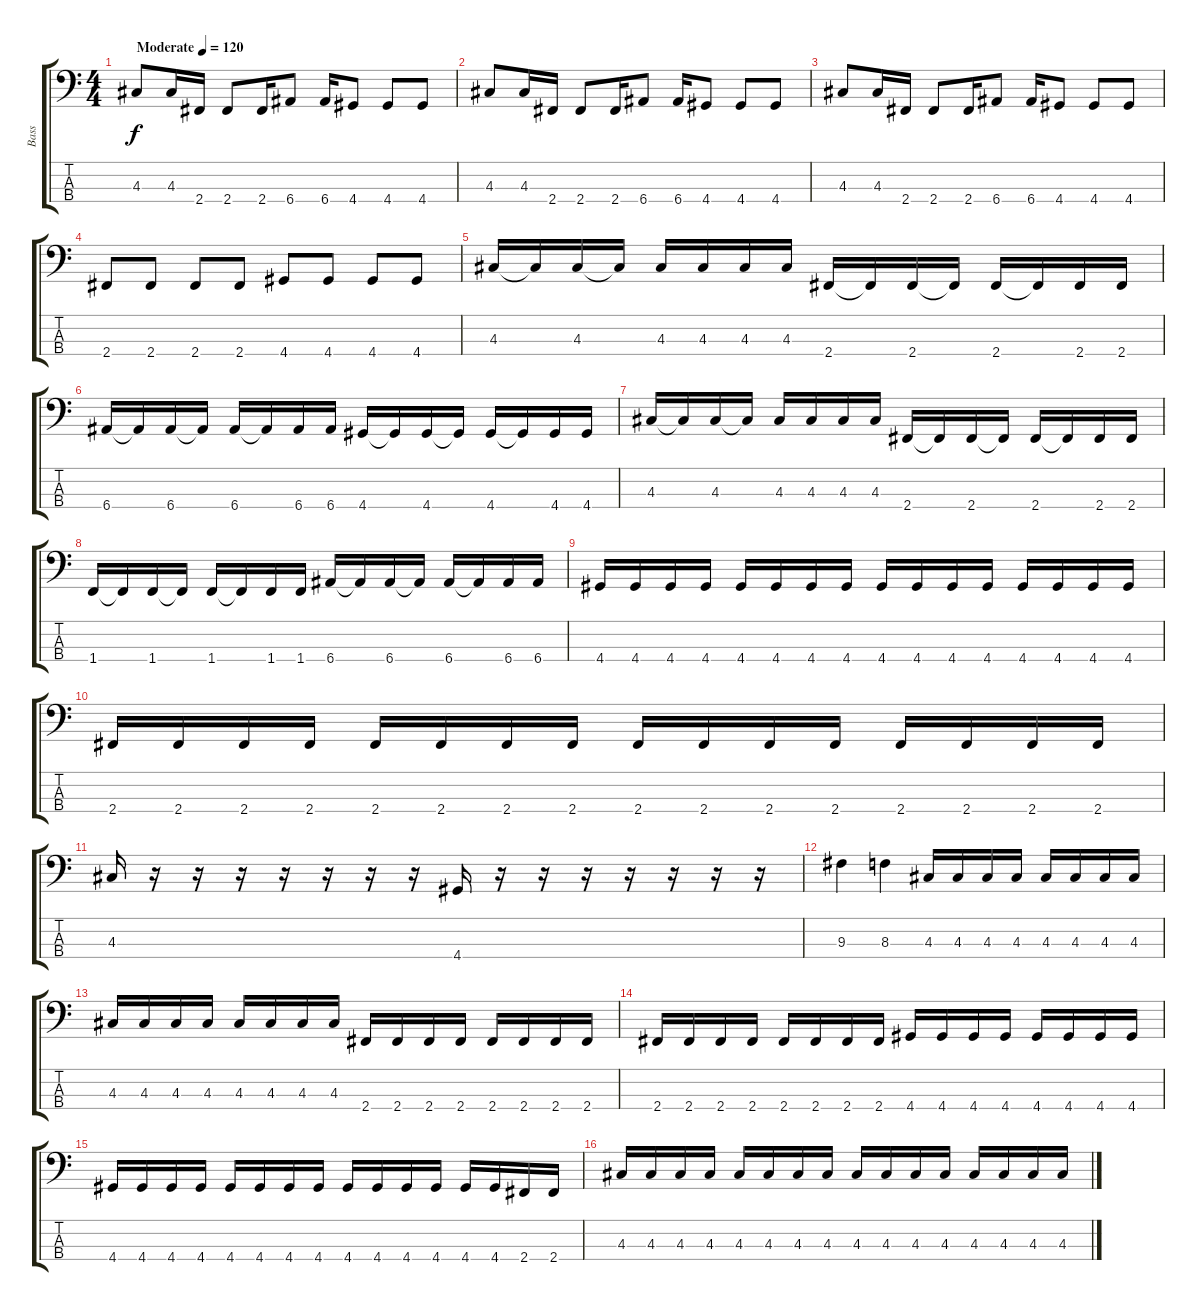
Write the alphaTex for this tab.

\track ("Bass" "Bass") {instrument electricbasspick}
\staff {score tabs}
\tuning (G2 D2 A1 E1) {hide}
\ts (4 4)
\tempo (120 "Moderate")
\clef f4
\ks c
4.3.8{dy f instrument electricbasspick} 4.3.16 2.4.16 2.4.8 2.4.16 6.4.8 6.4.16 4.4.8 4.4.8 4.4.8 |
4.3.8 4.3.16 2.4.16 2.4.8 2.4.16 6.4.8 6.4.16 4.4.8 4.4.8 4.4.8 |
4.3.8 4.3.16 2.4.16 2.4.8 2.4.16 6.4.8 6.4.16 4.4.8 4.4.8 4.4.8 |
2.4.8 2.4.8 2.4.8 2.4.8 4.4.8 4.4.8 4.4.8 4.4.8 |
4.3.16 4.3{t}.16 4.3.16 4.3{t}.16 4.3.16 4.3.16 4.3.16 4.3.16 2.4.16 2.4{t}.16 2.4.16 2.4{t}.16 2.4.16 2.4{t}.16 2.4.16 2.4.16 |
6.4.16 6.4{t}.16 6.4.16 6.4{t}.16 6.4.16 6.4{t}.16 6.4.16 6.4.16 4.4.16 4.4{t}.16 4.4.16 4.4{t}.16 4.4.16 4.4{t}.16 4.4.16 4.4.16 |
4.3.16 4.3{t}.16 4.3.16 4.3{t}.16 4.3.16 4.3.16 4.3.16 4.3.16 2.4.16 2.4{t}.16 2.4.16 2.4{t}.16 2.4.16 2.4{t}.16 2.4.16 2.4.16 |
1.4.16 1.4{t}.16 1.4.16 1.4{t}.16 1.4.16 1.4{t}.16 1.4.16 1.4.16 6.4.16 6.4{t}.16 6.4.16 6.4{t}.16 6.4.16 6.4{t}.16 6.4.16 6.4.16 |
4.4.16 4.4.16 4.4.16 4.4.16 4.4.16 4.4.16 4.4.16 4.4.16 4.4.16 4.4.16 4.4.16 4.4.16 4.4.16 4.4.16 4.4.16 4.4.16 |
2.4.16 2.4.16 2.4.16 2.4.16 2.4.16 2.4.16 2.4.16 2.4.16 2.4.16 2.4.16 2.4.16 2.4.16 2.4.16 2.4.16 2.4.16 2.4.16 |
4.3.16 r.16 r.16 r.16 r.16 r.16 r.16 r.16 4.4.16 r.16 r.16 r.16 r.16 r.16 r.16 r.16 |
9.3.4 8.3.4 4.3.16 4.3.16 4.3.16 4.3.16 4.3.16 4.3.16 4.3.16 4.3.16 |
4.3.16 4.3.16 4.3.16 4.3.16 4.3.16 4.3.16 4.3.16 4.3.16 2.4.16 2.4.16 2.4.16 2.4.16 2.4.16 2.4.16 2.4.16 2.4.16 |
2.4.16 2.4.16 2.4.16 2.4.16 2.4.16 2.4.16 2.4.16 2.4.16 4.4.16 4.4.16 4.4.16 4.4.16 4.4.16 4.4.16 4.4.16 4.4.16 |
4.4.16 4.4.16 4.4.16 4.4.16 4.4.16 4.4.16 4.4.16 4.4.16 4.4.16 4.4.16 4.4.16 4.4.16 4.4.16 4.4.16 2.4.16 2.4.16 |
4.3.16 4.3.16 4.3.16 4.3.16 4.3.16 4.3.16 4.3.16 4.3.16 4.3.16 4.3.16 4.3.16 4.3.16 4.3.16 4.3.16 4.3.16 4.3.16
